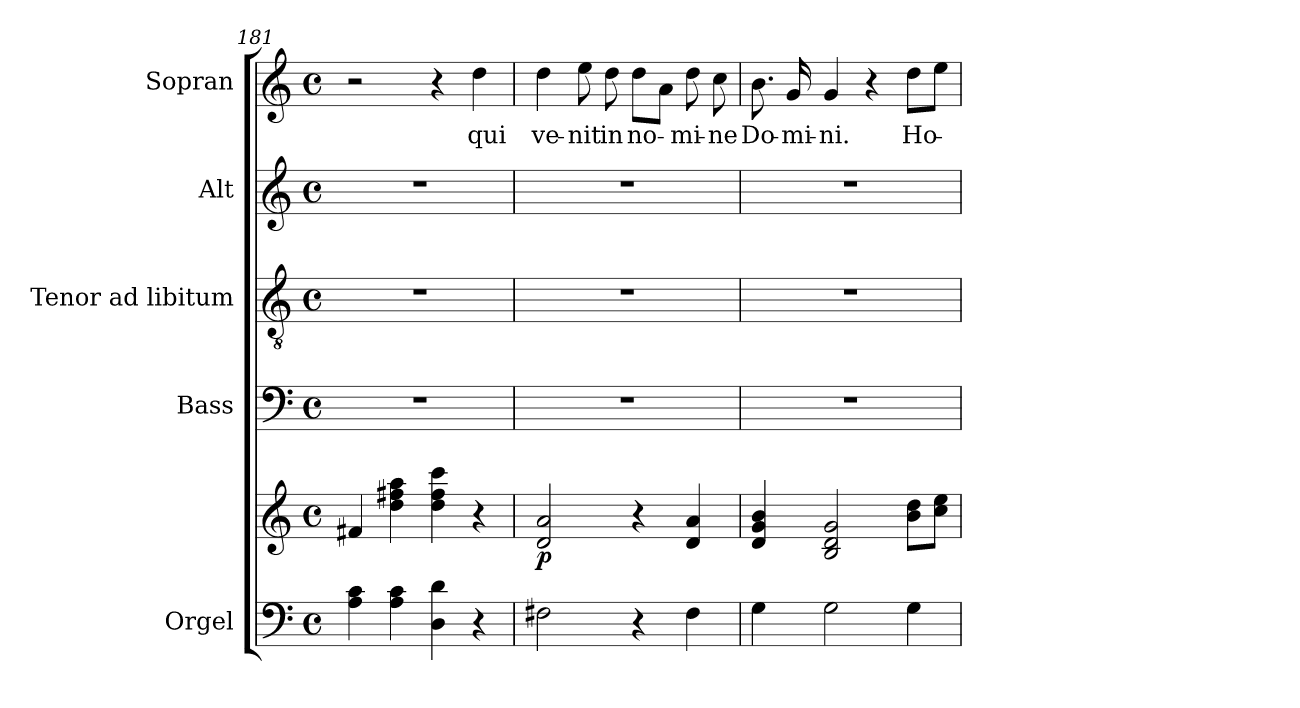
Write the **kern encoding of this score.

**kern	**kern	**dynam	**kern	**kern	**kern	**kern	**text
*part5	*part5	*part5	*part4	*part3	*part2	*part1	*part1
*staff6	*staff5	*staff5/6	*staff4	*staff3	*staff2	*staff1	*staff1
*I"Orgel	*	*	*I"Bass	*I"Tenor ad libitum	*I"Alt	*I"Sopran	*
*I'Org.	*	*	*I'B.	*I'T.	*I'A.	*I'S.	*
*clefF4	*clefG2	*	*clefF4	*clefGv2	*clefG2	*clefG2	*
*k[]	*k[]	*	*k[]	*k[]	*k[]	*k[]	*
*C:	*C:	*	*C:	*C:	*C:	*C:	*
*M4/4	*M4/4	*	*M4/4	*M4/4	*M4/4	*M4/4	*
*met(c)	*met(c)	*	*met(c)	*met(c)	*met(c)	*met(c)	*
=181	=181	=181	=181	=181	=181	=181	=181
4A\ 4c\	4f#X/	.	1r	1r	1r	2r	.
4A\ 4c\	4dd\ 4ff#X\ 4aa\	.	.	.	.	.	.
4D\ 4d\	4dd\ 4ff#\ 4ccc\	.	.	.	.	4r	.
!	!	!	!	!	!	!	!LO:LY:b
4r	4r	.	.	.	.	4dd\	qui
=182	=182	=182	=182	=182	=182	=182	=182
!	!	!LO:DY:b	!	!	!	!	!LO:LY:b
2F#X\	2d/ 2a/	p	1r	1r	1r	4dd\	ve-
!	!	!	!	!	!	!	!LO:LY:b
.	.	.	.	.	.	8ee\	-nit
!	!	!	!	!	!	!	!LO:LY:b
.	.	.	.	.	.	8dd\	in
!	!	!	!	!	!	!	!LO:LY:b
4r	4r	.	.	.	.	8dd\L	no-
.	.	.	.	.	.	8a\J	.
!	!	!	!	!	!	!	!LO:LY:b
4F#\	4d/ 4a/	.	.	.	.	8dd\	-mi-
!	!	!	!	!	!	!	!LO:LY:b
.	.	.	.	.	.	8cc\	-ne
!!LO:LB:g=z
=183	=183	=183	=183	=183	=183	=183	=183
!	!	!	!	!	!	!	!LO:LY:b
4G\	4d/ 4g/ 4b/	.	1r	1r	1r	8.b\	Do-
!	!	!	!	!	!	!	!LO:LY:b
.	.	.	.	.	.	16g/	-mi-
!	!	!	!	!	!	!	!LO:LY:b
2G\	2B/ 2d/ 2g/	.	.	.	.	4g/	-ni.
.	.	.	.	.	.	4r	.
!	!	!	!	!	!	!	!LO:LY:b
4G\	8b\ 8dd\L	.	.	.	.	8dd\L	Ho-
.	8cc\ 8ee\J	.	.	.	.	8ee\J	.
=	=	=	=	=	=	=	=
*-	*-	*-	*-	*-	*-	*-	*-
